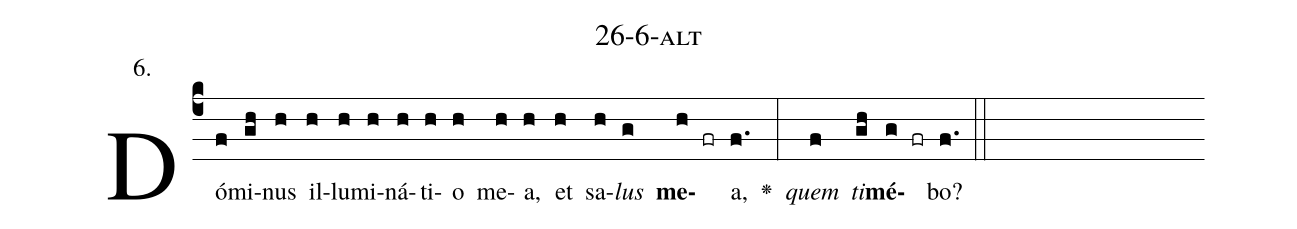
name: 26-6-alt;
annotation: 6.;
%%
(c4)Dó(f)mi(gh)nus(h) il(h)lu(h)mi(h)ná(h)ti(h)o(h) me(h)a,(h) et(h) sa(h)<i>lus</i>(g) <b>me</b>(h fr)a,(f.) <v>\greheightstar</v>(:) <i>quem</i>(f) <i>ti</i>(gh)<b>mé</b>(g fr)bo?(f.) (::)


%E(h) u(h) o(f) u(gh) a(g) e.(f.) (::)
